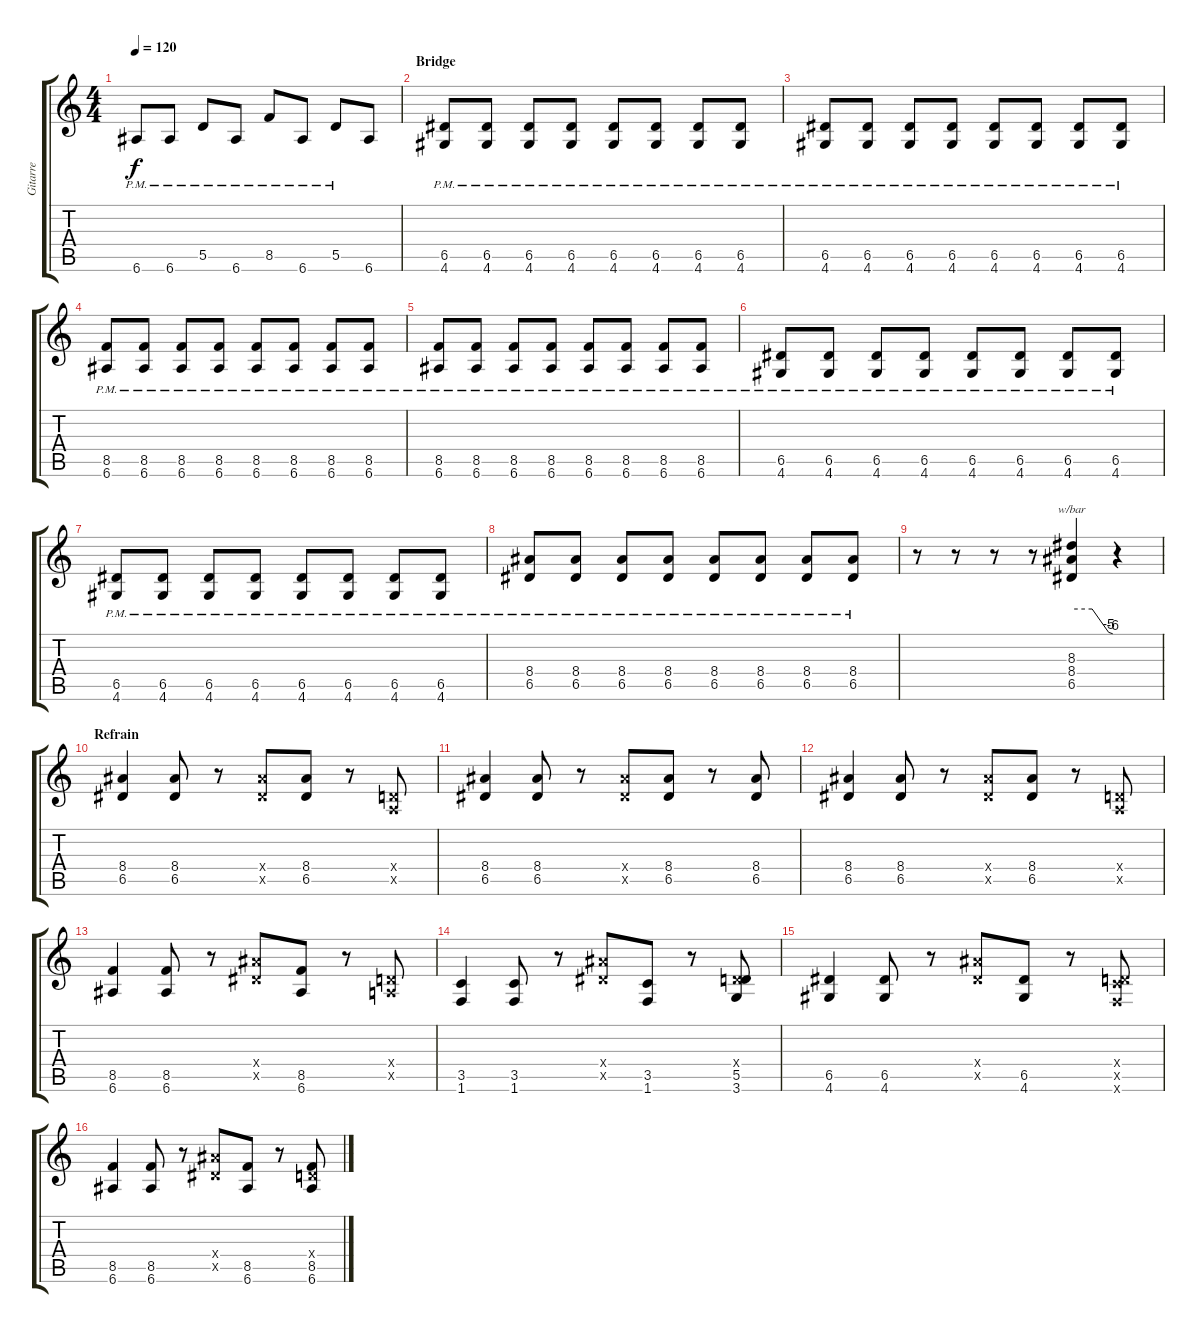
\track ("Gitarre" "Gitarre") {instrument overdrivenguitar}
\staff {score tabs}
\tuning (E4 B3 G3 D3 A2 E2) {hide}
\ts (4 4)
\tempo 120
\clef g2
\ks c
6.6{pm}.8{dy f} 6.6{pm}.8 5.5{pm}.8 6.6{pm}.8 8.5{pm}.8 6.6{pm}.8 5.5{pm}.8 6.6.8 |
\section ("" "Bridge")
(6.5{pm} 4.6{pm}).8 (6.5{pm} 4.6{pm}).8 (6.5{pm} 4.6{pm}).8 (6.5{pm} 4.6{pm}).8 (6.5{pm} 4.6{pm}).8 (6.5{pm} 4.6{pm}).8 (6.5{pm} 4.6{pm}).8 (6.5{pm} 4.6{pm}).8 |
(6.5{pm} 4.6{pm}).8 (6.5{pm} 4.6{pm}).8 (6.5{pm} 4.6{pm}).8 (6.5{pm} 4.6{pm}).8 (6.5{pm} 4.6{pm}).8 (6.5{pm} 4.6{pm}).8 (6.5{pm} 4.6{pm}).8 (6.5{pm} 4.6{pm}).8 |
(8.5{pm} 6.6{pm}).8 (8.5{pm} 6.6{pm}).8 (8.5{pm} 6.6{pm}).8 (8.5{pm} 6.6{pm}).8 (8.5{pm} 6.6{pm}).8 (8.5{pm} 6.6{pm}).8 (8.5{pm} 6.6{pm}).8 (8.5{pm} 6.6{pm}).8 |
(8.5{pm} 6.6{pm}).8 (8.5{pm} 6.6{pm}).8 (8.5{pm} 6.6{pm}).8 (8.5{pm} 6.6{pm}).8 (8.5{pm} 6.6{pm}).8 (8.5{pm} 6.6{pm}).8 (8.5{pm} 6.6{pm}).8 (8.5{pm} 6.6{pm}).8 |
(6.5{pm} 4.6{pm}).8 (6.5{pm} 4.6{pm}).8 (6.5{pm} 4.6{pm}).8 (6.5{pm} 4.6{pm}).8 (6.5{pm} 4.6{pm}).8 (6.5{pm} 4.6{pm}).8 (6.5{pm} 4.6{pm}).8 (6.5{pm} 4.6{pm}).8 |
(6.5{pm} 4.6{pm}).8 (6.5{pm} 4.6{pm}).8 (6.5{pm} 4.6{pm}).8 (6.5{pm} 4.6{pm}).8 (6.5{pm} 4.6{pm}).8 (6.5{pm} 4.6{pm}).8 (6.5{pm} 4.6{pm}).8 (6.5{pm} 4.6{pm}).8 |
(8.4{pm} 6.5{pm}).8 (8.4{pm} 6.5{pm}).8 (8.4{pm} 6.5{pm}).8 (8.4{pm} 6.5{pm}).8 (8.4{pm} 6.5{pm}).8 (8.4{pm} 6.5{pm}).8 (8.4{pm} 6.5{pm}).8 (8.4{pm} 6.5{pm}).8 |
r.8{volume 12 instrument distortionguitar} r.8 r.8 r.8 (8.3 8.4 6.5).4{tbe (custom default 0 0 30 0 54 -20 60 -24)} r.4 |
\section ("" "Refrain")
(8.4 6.5).4{volume 12} (8.4 6.5).8 r.8 (8.4{x} 6.5{x}).8 (8.4 6.5).8 r.8 (0.4{x} 0.5{x}).8 |
(8.4 6.5).4{volume 12} (8.4 6.5).8 r.8 (8.4{x} 6.5{x}).8 (8.4 6.5).8 r.8 (8.4 6.5).8 |
(8.4 6.5).4{volume 12} (8.4 6.5).8 r.8 (8.4{x} 6.5{x}).8 (8.4 6.5).8 r.8 (0.4{x} 0.5{x}).8 |
(8.5 6.6).4{volume 12} (8.5 6.6).8 r.8 (8.4{x} 6.5{x}).8 (8.5 6.6).8 r.8 (0.4{x} 0.5{x}).8 |
(3.5 1.6).4{volume 12} (3.5 1.6).8 r.8 (8.4{x} 6.5{x}).8 (3.5 1.6).8 r.8 (0.4{x} 5.5 3.6).8 |
(6.5 4.6).4{volume 12} (6.5 4.6).8 r.8 (8.4{x} 6.5{x}).8 (6.5 4.6).8 r.8 (0.4{x} 3.5{x} 1.6{x}).8 |
(8.5 6.6).4{volume 12} (8.5 6.6).8 r.8 (8.4{x} 6.5{x}).8 (8.5 6.6).8 r.8 (0.4{x} 8.5 6.6).8
